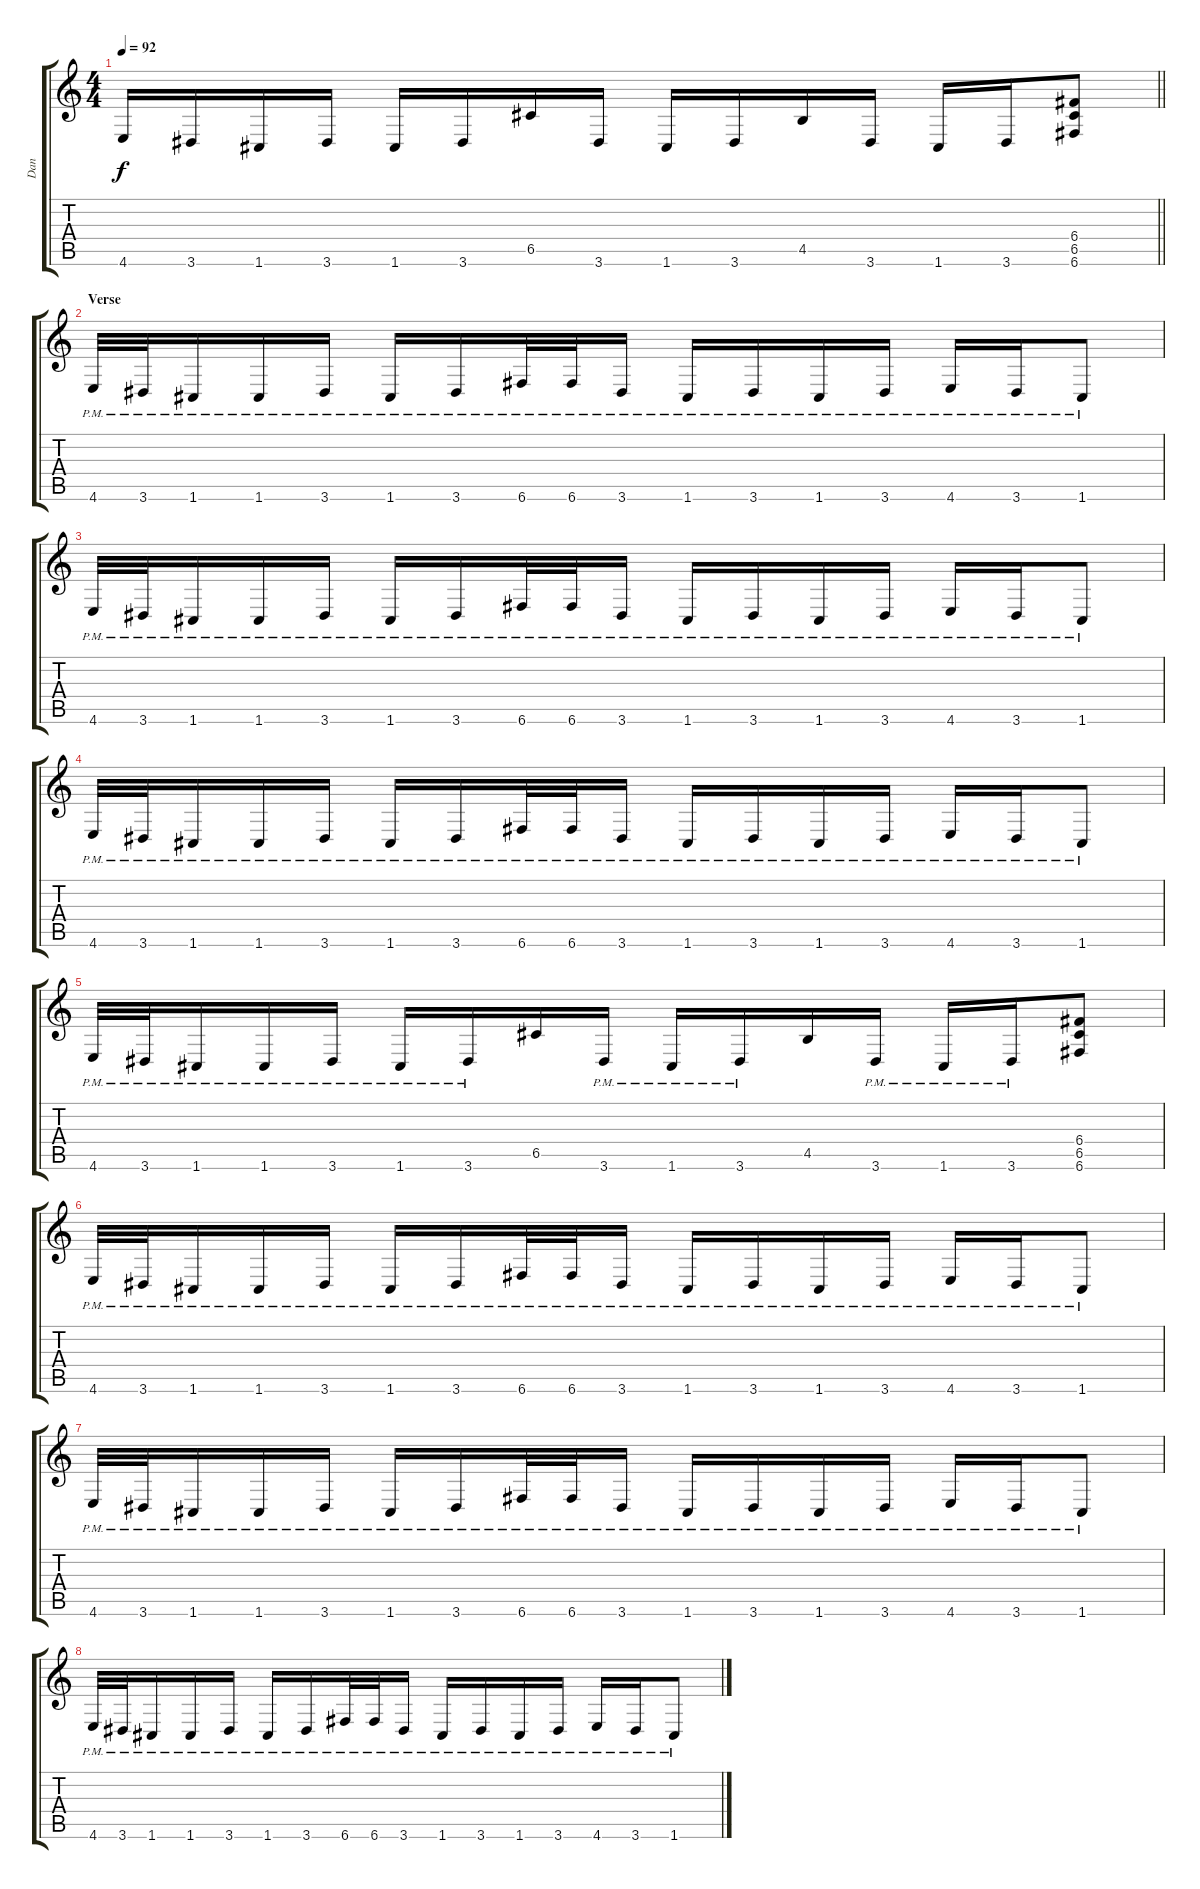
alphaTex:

\track ("Dan " "Dan ") {instrument distortionguitar}
\staff {score tabs}
\tuning (D4 A3 F3 C3 G2 C2) {hide}
\ts (4 4)
\tempo 92
\clef g2
\barLineRight lightlight
\ks c
4.6.16{dy f} 3.6.16 1.6.16 3.6.16 1.6.16 3.6.16 6.5.16 3.6.16 1.6.16 3.6.16 4.5.16 3.6.16 1.6.16 3.6.16 (6.4 6.5 6.6).8 |
\section ("" "Verse")
4.6{pm}.32 3.6{pm}.32 1.6{pm}.16 1.6{pm}.16 3.6{pm}.16 1.6{pm}.16 3.6{pm}.16 6.6{pm}.32 6.6{pm}.32 3.6{pm}.16 1.6{pm}.16 3.6{pm}.16 1.6{pm}.16 3.6{pm}.16 4.6{pm}.16 3.6{pm}.16 1.6{pm}.8 |
4.6{pm}.32 3.6{pm}.32 1.6{pm}.16 1.6{pm}.16 3.6{pm}.16 1.6{pm}.16 3.6{pm}.16 6.6{pm}.32 6.6{pm}.32 3.6{pm}.16 1.6{pm}.16 3.6{pm}.16 1.6{pm}.16 3.6{pm}.16 4.6{pm}.16 3.6{pm}.16 1.6{pm}.8 |
4.6{pm}.32 3.6{pm}.32 1.6{pm}.16 1.6{pm}.16 3.6{pm}.16 1.6{pm}.16 3.6{pm}.16 6.6{pm}.32 6.6{pm}.32 3.6{pm}.16 1.6{pm}.16 3.6{pm}.16 1.6{pm}.16 3.6{pm}.16 4.6{pm}.16 3.6{pm}.16 1.6{pm}.8 |
4.6{pm}.32 3.6{pm}.32 1.6{pm}.16 1.6{pm}.16 3.6{pm}.16 1.6{pm}.16 3.6{pm}.16 6.5.16 3.6{pm}.16 1.6{pm}.16 3.6{pm}.16 4.5.16 3.6{pm}.16 1.6{pm}.16 3.6{pm}.16 (6.4 6.5 6.6).8 |
4.6{pm}.32 3.6{pm}.32 1.6{pm}.16 1.6{pm}.16 3.6{pm}.16 1.6{pm}.16 3.6{pm}.16 6.6{pm}.32 6.6{pm}.32 3.6{pm}.16 1.6{pm}.16 3.6{pm}.16 1.6{pm}.16 3.6{pm}.16 4.6{pm}.16 3.6{pm}.16 1.6{pm}.8 |
4.6{pm}.32 3.6{pm}.32 1.6{pm}.16 1.6{pm}.16 3.6{pm}.16 1.6{pm}.16 3.6{pm}.16 6.6{pm}.32 6.6{pm}.32 3.6{pm}.16 1.6{pm}.16 3.6{pm}.16 1.6{pm}.16 3.6{pm}.16 4.6{pm}.16 3.6{pm}.16 1.6{pm}.8 |
4.6{pm}.32 3.6{pm}.32 1.6{pm}.16 1.6{pm}.16 3.6{pm}.16 1.6{pm}.16 3.6{pm}.16 6.6{pm}.32 6.6{pm}.32 3.6{pm}.16 1.6{pm}.16 3.6{pm}.16 1.6{pm}.16 3.6{pm}.16 4.6{pm}.16 3.6{pm}.16 1.6{pm}.8
